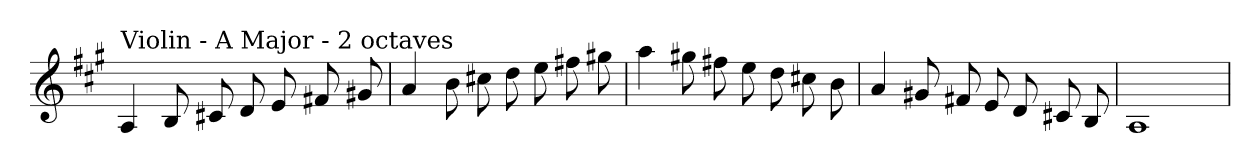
**kern
*part1
*staff1
*clefG2
*k[f#c#g#]
*A:
=
!LO:TX:a:t=Violin - A Major - 2 octaves
4A
8B
8c#X
8d
8e
8f#X
8g#X
=
4a
8b
8cc#X
8dd
8ee
8ff#X
8gg#X
=
4aa
8gg#X
8ff#X
8ee
8dd
8cc#X
8b
=
4a
8g#X
8f#X
8e
8d
8c#X
8B
=
1A
=
*-
